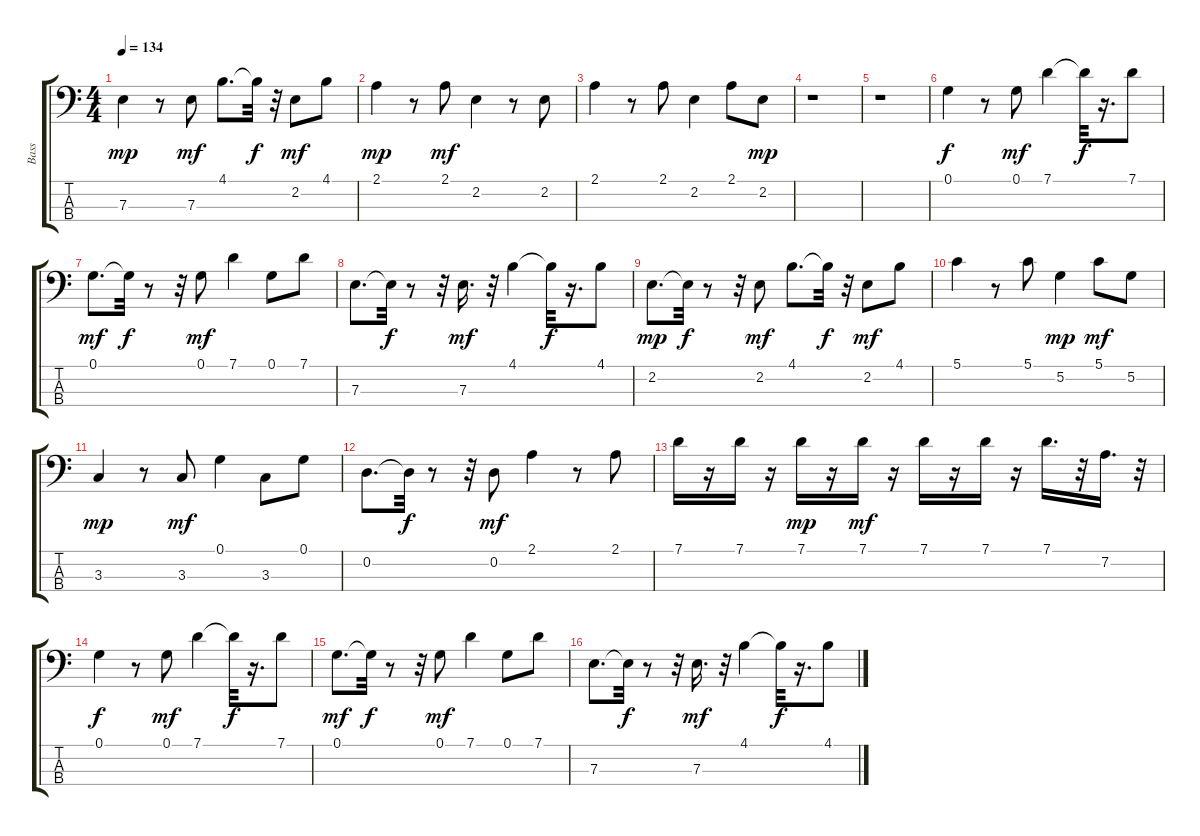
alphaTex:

\track ("Bass" "Bass") {instrument electricbassfinger}
\staff {score tabs}
\tuning (G2 D2 A1 E1) {hide}
\ts (4 4)
\tempo 134
\clef f4
\ks c
7.3.4{dy mp} r.8 7.3.8{dy mf} 4.1.8{d} 4.1{t}.32{dy f} r.32 2.2.8{dy mf} 4.1.8 |
2.1.4{dy mp} r.8 2.1.8{dy mf} 2.2.4 r.8 2.2.8 |
2.1.4 r.8 2.1.8 2.2.4 2.1.8 2.2.8{dy mp} |
r.1 |
r.1 |
0.1.4{dy f} r.8 0.1.8{dy mf} 7.1.4 7.1{t}.32{dy f} r.16{d} 7.1.8 |
0.1.8{d dy mf} 0.1{t}.32{dy f} r.8 r.32 0.1.8{dy mf} 7.1.4 0.1.8 7.1.8 |
7.3.8{d} 7.3{t}.32{dy f} r.8 r.32 7.3.16{d dy mf} r.32 4.1.4 4.1{t}.32{dy f} r.16{d} 4.1.8 |
2.2.8{d dy mp} 2.2{t}.32{dy f} r.8 r.32 2.2.8{dy mf} 4.1.8{d} 4.1{t}.32{dy f} r.32 2.2.8{dy mf} 4.1.8 |
5.1.4 r.8 5.1.8 5.2.4{dy mp} 5.1.8{dy mf} 5.2.8 |
3.3.4{dy mp} r.8 3.3.8{dy mf} 0.1.4 3.3.8 0.1.8 |
0.2.8{d} 0.2{t}.32{dy f} r.8 r.32 0.2.8{dy mf} 2.1.4 r.8 2.1.8 |
7.1.16 r.16 7.1.16 r.16 7.1.16{dy mp} r.16 7.1.16{dy mf} r.16 7.1.16 r.16 7.1.16 r.16 7.1.16{d} r.32 7.2.16{d} r.32 |
0.1.4{dy f} r.8 0.1.8{dy mf} 7.1.4 7.1{t}.32{dy f} r.16{d} 7.1.8 |
0.1.8{d dy mf} 0.1{t}.32{dy f} r.8 r.32 0.1.8{dy mf volume 13} 7.1.4 0.1.8{volume 13} 7.1.8{volume 12} |
7.3.8{d volume 12} 7.3{t}.32{dy f} r.8 r.32 7.3.16{d dy mf volume 11} r.32 4.1.4{volume 11} 4.1{t}.32{dy f} r.16{d} 4.1.8{volume 10}
